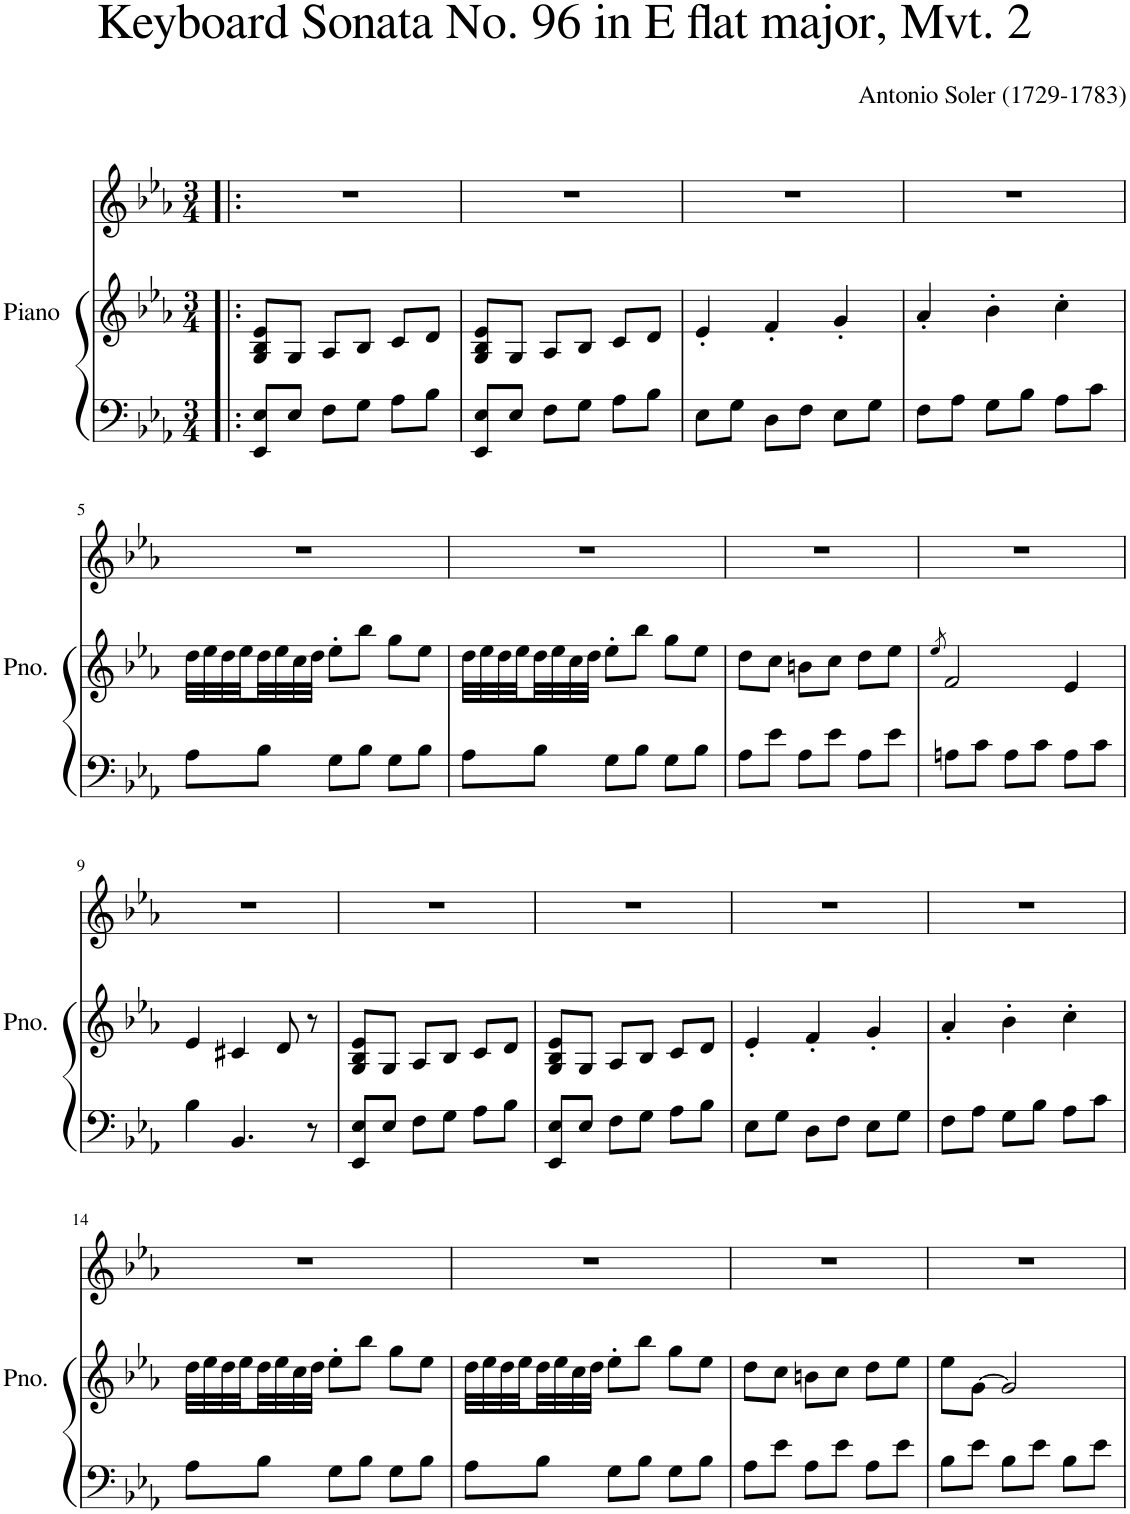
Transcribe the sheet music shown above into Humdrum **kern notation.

**kern	**kern	**kern
*part1	*part1	*part1
*staff3	*staff2	*staff1
*I"Piano	*	*
*I'Pno.	*	*
*clefF4	*clefG2	*clefG2
*k[b-e-a-]	*k[b-e-a-]	*k[b-e-a-]
*M3/4	*M3/4	*M3/4
=1!|:	=1!|:	=1!|:
8EE-/ 8E-/L	8G/ 8B-/ 8e-/L	2.r
8E-/J	8G/J	.
8F\L	8A-/L	.
8G\J	8B-/J	.
8A-\L	8c/L	.
8B-\J	8d/J	.
=2	=2	=2
8EE-/ 8E-/L	8G/ 8B-/ 8e-/L	2.r
8E-/J	8G/J	.
8F\L	8A-/L	.
8G\J	8B-/J	.
8A-\L	8c/L	.
8B-\J	8d/J	.
=3	=3	=3
8E-\L	4e-'/	2.r
8G\J	.	.
8D\L	4f'/	.
8F\J	.	.
8E-\L	4g'/	.
8G\J	.	.
=4	=4	=4
8F\L	4a-'/	2.r
8A-\J	.	.
8G\L	4b-'\	.
8B-\J	.	.
8A-\L	4cc'\	.
8c\J	.	.
!!LO:LB:g=z
=5	=5	=5
8A-\L	32dd\LLL	2.r
.	32ee-\	.
.	32dd\	.
.	32ee-\	.
8B-\J	32dd\	.
.	32ee-\	.
.	32cc\	.
.	32dd\JJJ	.
8G\L	8ee-'\L	.
8B-\J	8bb-\J	.
8G\L	8gg\L	.
8B-\J	8ee-\J	.
=6	=6	=6
8A-\L	32dd\LLL	2.r
.	32ee-\	.
.	32dd\	.
.	32ee-\	.
8B-\J	32dd\	.
.	32ee-\	.
.	32cc\	.
.	32dd\JJJ	.
8G\L	8ee-'\L	.
8B-\J	8bb-\J	.
8G\L	8gg\L	.
8B-\J	8ee-\J	.
=7	=7	=7
8A-\L	8dd\L	2.r
8e-\J	8cc\J	.
8A-\L	8bn\L	.
8e-\J	8cc\J	.
8A-\L	8dd\L	.
8e-\J	8ee-\J	.
=8	=8	=8
.	8qee-/	.
8An\L	2f/	2.r
8c\J	.	.
8A\L	.	.
8c\J	.	.
8A\L	4e-/	.
8c\J	.	.
!!LO:LB:g=z
=9	=9	=9
4B-\	4e-/	2.r
4.BB-/	4c#X/	.
.	8d/	.
8r	8r	.
=10	=10	=10
8EE-/ 8E-/L	8G/ 8B-/ 8e-/L	2.r
8E-/J	8G/J	.
8F\L	8A-/L	.
8G\J	8B-/J	.
8A-\L	8c/L	.
8B-\J	8d/J	.
=11	=11	=11
8EE-/ 8E-/L	8G/ 8B-/ 8e-/L	2.r
8E-/J	8G/J	.
8F\L	8A-/L	.
8G\J	8B-/J	.
8A-\L	8c/L	.
8B-\J	8d/J	.
=12	=12	=12
8E-\L	4e-'/	2.r
8G\J	.	.
8D\L	4f'/	.
8F\J	.	.
8E-\L	4g'/	.
8G\J	.	.
=13	=13	=13
8F\L	4a-'/	2.r
8A-\J	.	.
8G\L	4b-'\	.
8B-\J	.	.
8A-\L	4cc'\	.
8c\J	.	.
!!LO:LB:g=z
=14	=14	=14
8A-\L	32dd\LLL	2.r
.	32ee-\	.
.	32dd\	.
.	32ee-\	.
8B-\J	32dd\	.
.	32ee-\	.
.	32cc\	.
.	32dd\JJJ	.
8G\L	8ee-'\L	.
8B-\J	8bb-\J	.
8G\L	8gg\L	.
8B-\J	8ee-\J	.
=15	=15	=15
8A-\L	32dd\LLL	2.r
.	32ee-\	.
.	32dd\	.
.	32ee-\	.
8B-\J	32dd\	.
.	32ee-\	.
.	32cc\	.
.	32dd\JJJ	.
8G\L	8ee-'\L	.
8B-\J	8bb-\J	.
8G\L	8gg\L	.
8B-\J	8ee-\J	.
=16	=16	=16
8A-\L	8dd\L	2.r
8e-\J	8cc\J	.
8A-\L	8bn\L	.
8e-\J	8cc\J	.
8A-\L	8dd\L	.
8e-\J	8ee-\J	.
=17	=17	=17
8B-\L	8ee-\L	2.r
8e-\J	[8g\J	.
8B-\L	2g/]	.
8e-\J	.	.
8B-\L	.	.
8e-\J	.	.
=	=	=
*-	*-	*-
